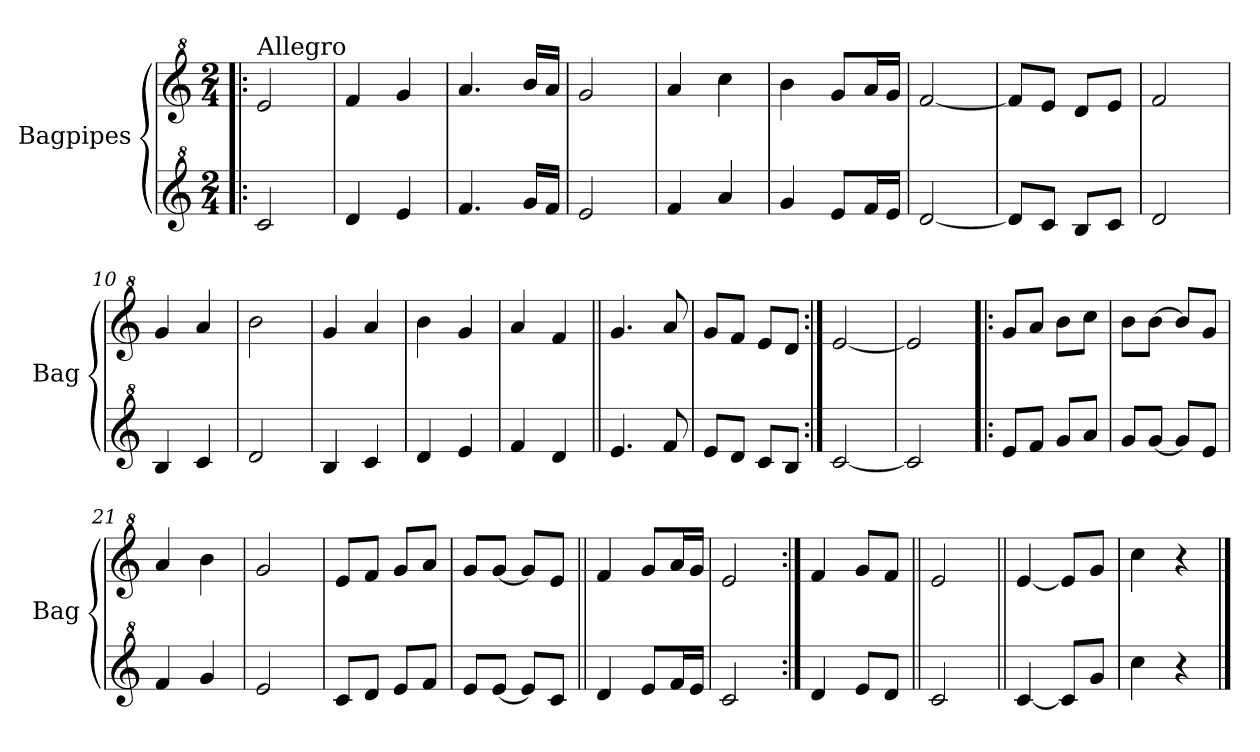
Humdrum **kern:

**kern	**kern
*part2	*part1
*staff2	*staff1
*I"Bagpipes	*I"Bagpipes
*I'Bag	*I'Bag
*clefG^2	*clefG^2
*k[]	*k[]
*C:	*C:
*M2/4	*M2/4
=1!|:	=1!|:
!	!LO:TX:a:t=Allegro
2cc/	2ee/
=2	=2
4dd/	4ff/
4ee/	4gg/
=3	=3
4.ff/	4.aa/
16gg/LL	16bb/LL
16ff/JJ	16aa/JJ
=4	=4
2ee/	2gg/
=5	=5
4ff/	4aa/
4aa/	4ccc\
=6	=6
4gg/	4bb\
8ee/L	8gg/L
16ff/L	16aa/L
16ee/JJ	16gg/JJ
=7	=7
[2dd/	[2ff/
=8	=8
8dd/L]	8ff/L]
8cc/J	8ee/J
8b/L	8dd/L
8cc/J	8ee/J
=9	=9
2dd/	2ff/
=10	=10
4b/	4gg/
4cc/	4aa/
=11	=11
2dd/	2bb\
=12	=12
4b/	4gg/
4cc/	4aa/
=13	=13
4dd/	4bb\
4ee/	4gg/
=14	=14
4ff/	4aa/
4dd/	4ff/
!!LO:LB:g=z
=15||	=15||
4.ee/	4.gg/
8ff/	8aa/
=16	=16
8ee/L	8gg/L
8dd/J	8ff/J
8cc/L	8ee/L
8b/J	8dd/J
=17:|!	=17:|!
[2cc/	[2ee/
=18	=18
2cc/]	2ee/]
=19!|:	=19!|:
8ee/L	8gg/L
8ff/J	8aa/J
8gg/L	8bb\L
8aa/J	8ccc\J
=20	=20
8gg/L	8bb\L
[8gg/J	[8bb\J
8gg/L]	8bb/L]
8ee/J	8gg/J
=21	=21
4ff/	4aa/
4gg/	4bb\
=22	=22
2ee/	2gg/
=23	=23
8cc/L	8ee/L
8dd/J	8ff/J
8ee/L	8gg/L
8ff/J	8aa/J
=24	=24
8ee/L	8gg/L
[8ee/J	[8gg/J
8ee/L]	8gg/L]
8cc/J	8ee/J
=25||	=25||
4dd/	4ff/
8ee/L	8gg/L
16ff/L	16aa/L
16ee/JJ	16gg/JJ
!!LO:LB:g=z
=26	=26
2cc/	2ee/
=27:|!	=27:|!
4dd/	4ff/
8ee/L	8gg/L
8dd/J	8ff/J
=28||	=28||
2cc/	2ee/
=29||	=29||
[4cc/	[4ee/
8cc/L]	8ee/L]
8gg/J	8gg/J
=30	=30
4ccc\	4ccc\
4r	4r
==	==
*-	*-
